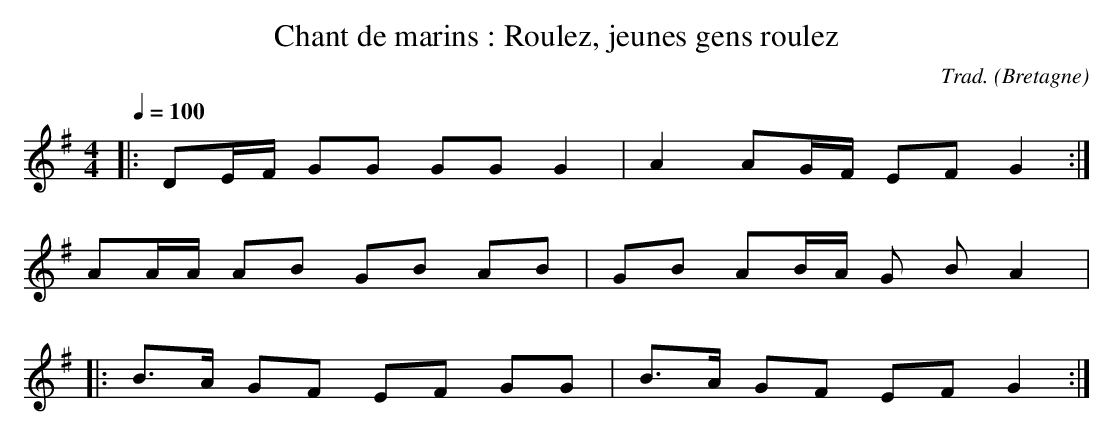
X:1
T:Chant de marins : Roulez, jeunes gens roulez
C:Trad.
O:Bretagne
M:4/4
L:1/8
Q:1/4=100
K:G
|: DE/F/ GG GG G2|A2 AG/F/ EF G2 :|
AA/A/ AB GB AB | GB AB/A/ G B A2 |:
B>A GF EF GG | B>A GF EF G2 :|
